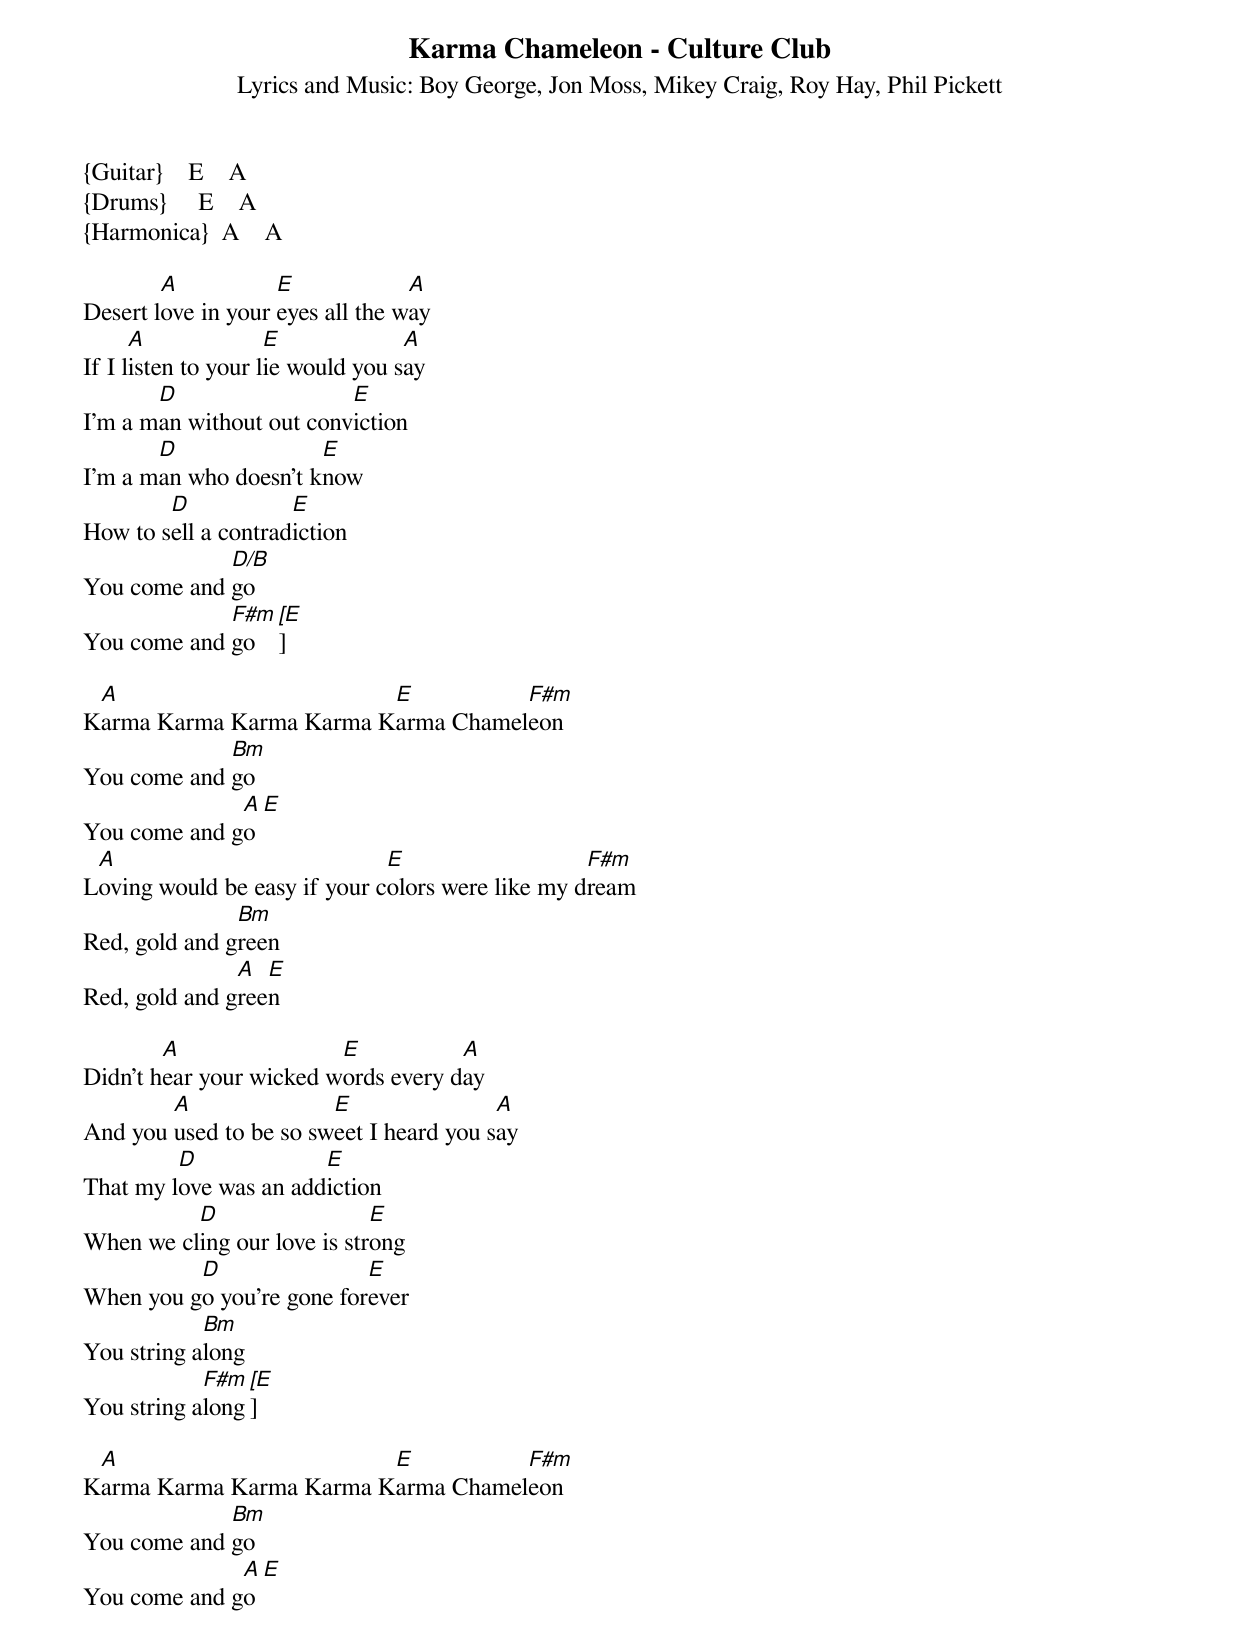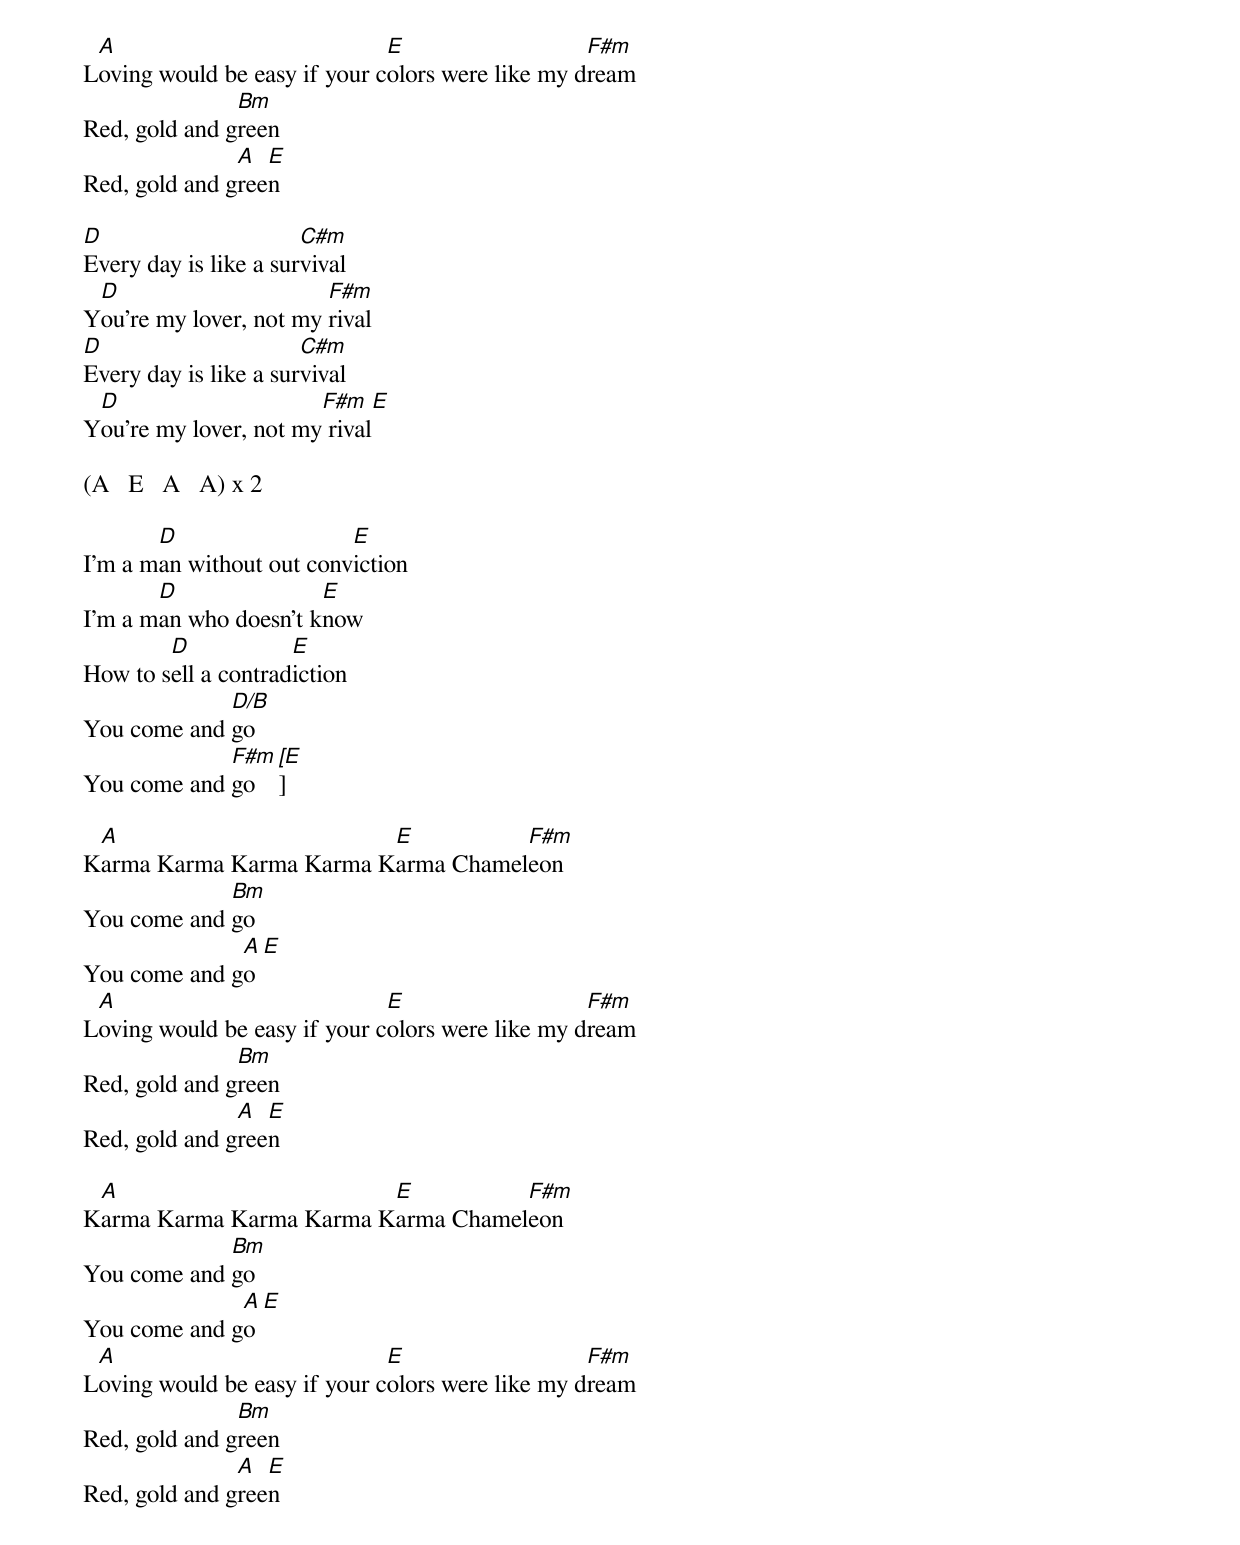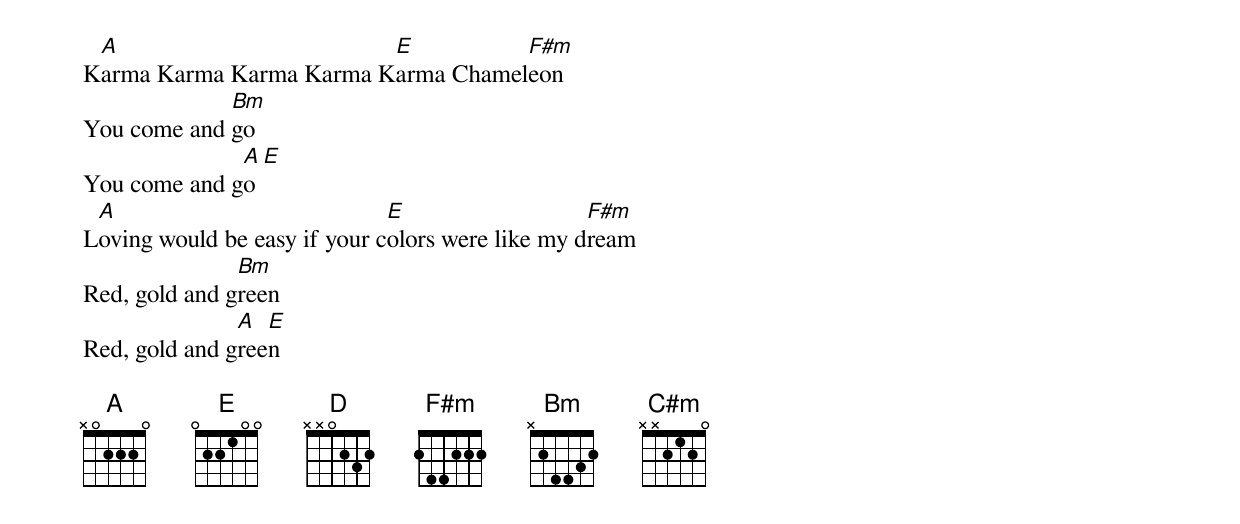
Karma Chameleon - Culture Club
Lyrics and Music: Boy George, Jon Moss, Mikey Craig, Roy Hay, Phil Pickett

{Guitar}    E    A
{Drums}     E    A
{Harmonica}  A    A

        A           E             A
Desert love in your eyes all the way
      A              E             A
If I listen to your lie would you say
       D                  E
I'm a man without out conviction
       D               E
I'm a man who doesn't know
        D            E
How to sell a contradiction
             D/B
You come and go
             F#m  [E]
You come and go

 A                       E          F#m
Karma Karma Karma Karma Karma Chameleon
             Bm
You come and go
              A  E
You come and go
 A                            E                   F#m
Loving would be easy if your colors were like my dream
               Bm
Red, gold and green
               A  E
Red, gold and green

        A                E           A
Didn't hear your wicked words every day
        A               E                A
And you used to be so sweet I heard you say
         D             E
That my love was an addiction
          D                  E
When we cling our love is strong
          D                E
When you go you're gone forever
            Bm
You string along
            F#m   [E]
You string along

 A                       E          F#m
Karma Karma Karma Karma Karma Chameleon
             Bm
You come and go
              A  E
You come and go
 A                            E                   F#m
Loving would be easy if your colors were like my dream
               Bm
Red, gold and green
               A  E
Red, gold and green

D                      C#m
Every day is like a survival
 D                      F#m
You're my lover, not my rival
D                      C#m
Every day is like a survival
 D                     F#m   E
You're my lover, not my rival

{Harmonica solo}
(A   E   A   A) x 2

       D                  E
I'm a man without out conviction
       D               E
I'm a man who doesn't know
        D            E
How to sell a contradiction
             D/B
You come and go
             F#m  [E]
You come and go

 A                       E          F#m
Karma Karma Karma Karma Karma Chameleon
             Bm
You come and go
              A  E
You come and go
 A                            E                   F#m
Loving would be easy if your colors were like my dream
               Bm
Red, gold and green
               A  E
Red, gold and green

{Drums and Bass only}
 A                       E          F#m
Karma Karma Karma Karma Karma Chameleon
             Bm
You come and go
              A  E
You come and go
 A                            E                   F#m
Loving would be easy if your colors were like my dream
               Bm
Red, gold and green
               A  E
Red, gold and green

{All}
 A                       E          F#m
Karma Karma Karma Karma Karma Chameleon
             Bm
You come and go
              A  E
You come and go
 A                            E                   F#m
Loving would be easy if your colors were like my dream
               Bm
Red, gold and green
               A  E
Red, gold and green

{Fade Out}
